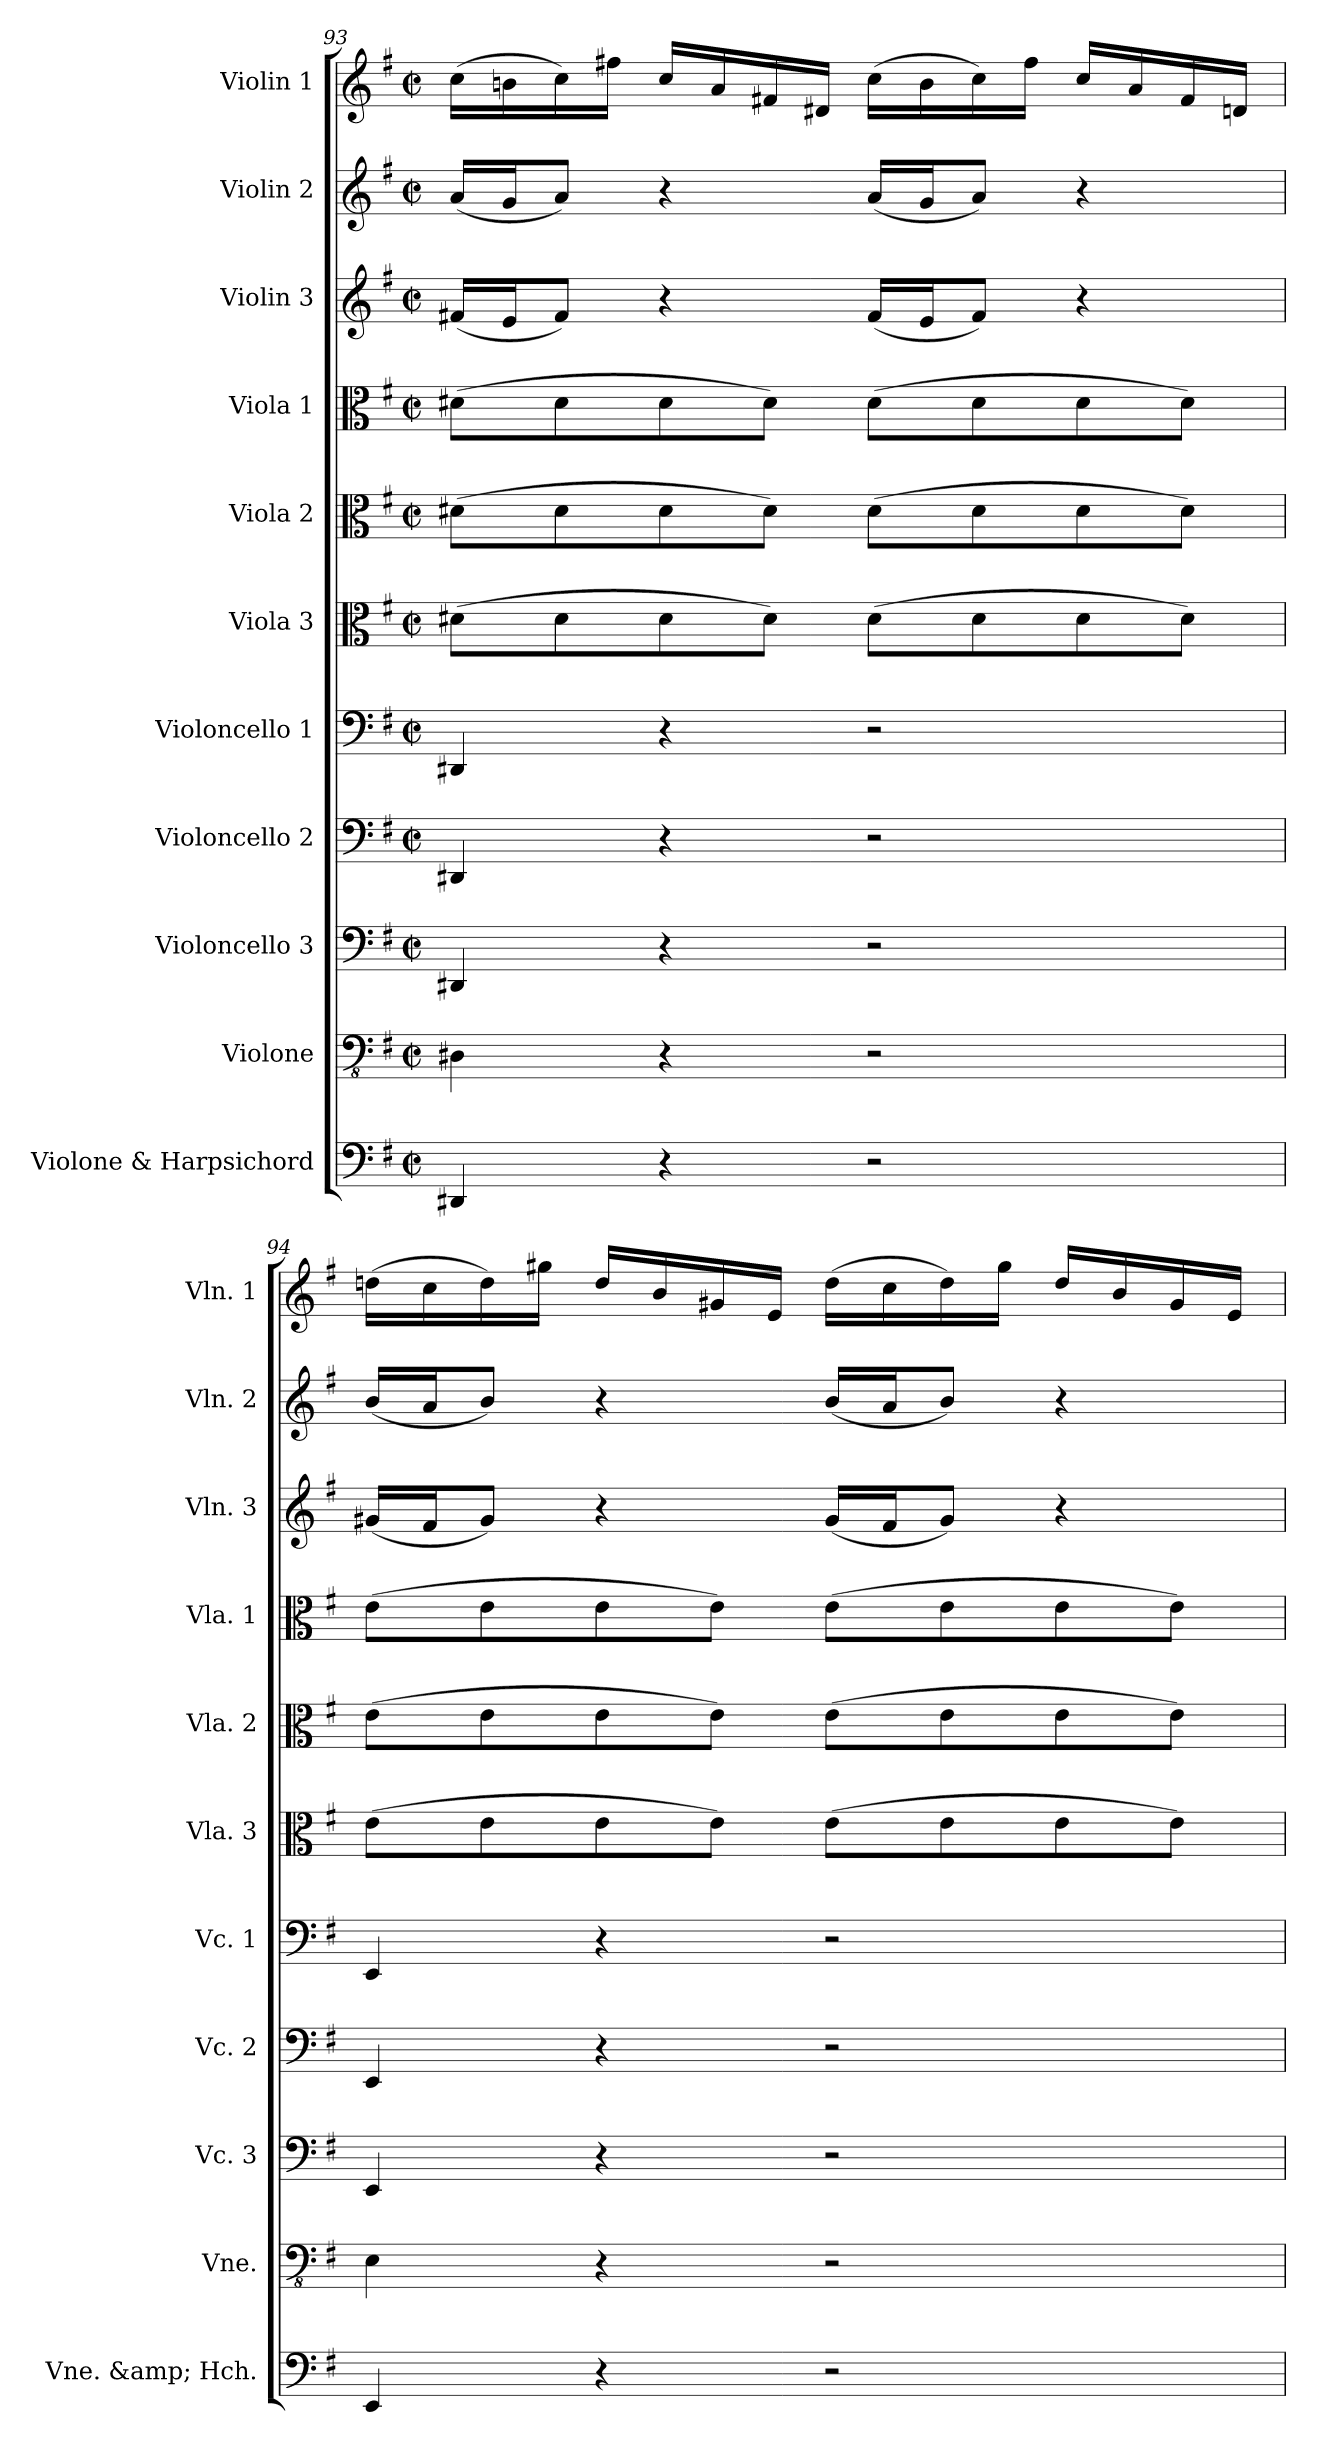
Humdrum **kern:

**kern	**kern	**kern	**kern	**kern	**kern	**kern	**kern	**kern	**kern	**kern
*part11	*part10	*part9	*part8	*part7	*part6	*part5	*part4	*part3	*part2	*part1
*staff11	*staff10	*staff9	*staff8	*staff7	*staff6	*staff5	*staff4	*staff3	*staff2	*staff1
*I"Violone &amp; Harpsichord	*I"Violone	*I"Violoncello 3	*I"Violoncello 2	*I"Violoncello 1	*I"Viola 3	*I"Viola 2	*I"Viola 1	*I"Violin 3	*I"Violin 2	*I"Violin 1
*I'Vne. &amp; Hch.	*I'Vne.	*I'Vc. 3	*I'Vc. 2	*I'Vc. 1	*I'Vla. 3	*I'Vla. 2	*I'Vla. 1	*I'Vln. 3	*I'Vln. 2	*I'Vln. 1
*clefF4	*clefFv4	*clefF4	*clefF4	*clefF4	*clefC3	*clefC3	*clefC3	*clefG2	*clefG2	*clefG2
*	*ITrd7c12	*	*	*	*	*	*	*	*	*
*k[f#]	*k[f#]	*k[f#]	*k[f#]	*k[f#]	*k[f#]	*k[f#]	*k[f#]	*k[f#]	*k[f#]	*k[f#]
*M4/4	*M4/4	*M4/4	*M4/4	*M4/4	*M4/4	*M4/4	*M4/4	*M4/4	*M4/4	*M4/4
*met(c|)	*met(c|)	*met(c|)	*met(c|)	*met(c|)	*met(c|)	*met(c|)	*met(c|)	*met(c|)	*met(c|)	*met(c|)
=93	=93	=93	=93	=93	=93	=93	=93	=93	=93	=93
4DD#X/	4DDD#X	4DD#X/	4DD#X/	4DD#X/	(8d#X\L	(8d#X\L	(8d#X\L	(16f#X/LL	(16a/LL	(16cc\LL
.	.	.	.	.	.	.	.	16e/J	16g/J	16bn\
.	.	.	.	.	8d#\	8d#\	8d#\	8f#/J)	8a/J)	16cc\)
.	.	.	.	.	.	.	.	.	.	16ff#X\JJ
4r	4r	4r	4r	4r	8d#\	8d#\	8d#\	4r	4r	16cc/LL
.	.	.	.	.	.	.	.	.	.	16a/
.	.	.	.	.	8d#\J)	8d#\J)	8d#\J)	.	.	16f#X/
.	.	.	.	.	.	.	.	.	.	16d#X/JJ
2r	2r	2r	2r	2r	(8d#\L	(8d#\L	(8d#\L	(16f#/LL	(16a/LL	(16cc\LL
.	.	.	.	.	.	.	.	16e/J	16g/J	16b\
.	.	.	.	.	8d#\	8d#\	8d#\	8f#/J)	8a/J)	16cc\)
.	.	.	.	.	.	.	.	.	.	16ff#\JJ
.	.	.	.	.	8d#\	8d#\	8d#\	4r	4r	16cc/LL
.	.	.	.	.	.	.	.	.	.	16a/
.	.	.	.	.	8d#\J)	8d#\J)	8d#\J)	.	.	16f#/
.	.	.	.	.	.	.	.	.	.	16dn/JJ
!!LO:LB:g=z
=94	=94	=94	=94	=94	=94	=94	=94	=94	=94	=94
4EE/	4EEE	4EE/	4EE/	4EE/	(8e\L	(8e\L	(8e\L	(16g#X/LL	(16b/LL	(16ddn\LL
.	.	.	.	.	.	.	.	16f#/J	16a/J	16cc\
.	.	.	.	.	8e\	8e\	8e\	8g#/J)	8b/J)	16dd\)
.	.	.	.	.	.	.	.	.	.	16gg#X\JJ
4r	4r	4r	4r	4r	8e\	8e\	8e\	4r	4r	16dd/LL
.	.	.	.	.	.	.	.	.	.	16b/
.	.	.	.	.	8e\J)	8e\J)	8e\J)	.	.	16g#X/
.	.	.	.	.	.	.	.	.	.	16e/JJ
2r	2r	2r	2r	2r	(8e\L	(8e\L	(8e\L	(16g#/LL	(16b/LL	(16dd\LL
.	.	.	.	.	.	.	.	16f#/J	16a/J	16cc\
.	.	.	.	.	8e\	8e\	8e\	8g#/J)	8b/J)	16dd\)
.	.	.	.	.	.	.	.	.	.	16gg#\JJ
.	.	.	.	.	8e\	8e\	8e\	4r	4r	16dd/LL
.	.	.	.	.	.	.	.	.	.	16b/
.	.	.	.	.	8e\J)	8e\J)	8e\J)	.	.	16g#/
.	.	.	.	.	.	.	.	.	.	16e/JJ
=	=	=	=	=	=	=	=	=	=	=
*-	*-	*-	*-	*-	*-	*-	*-	*-	*-	*-
